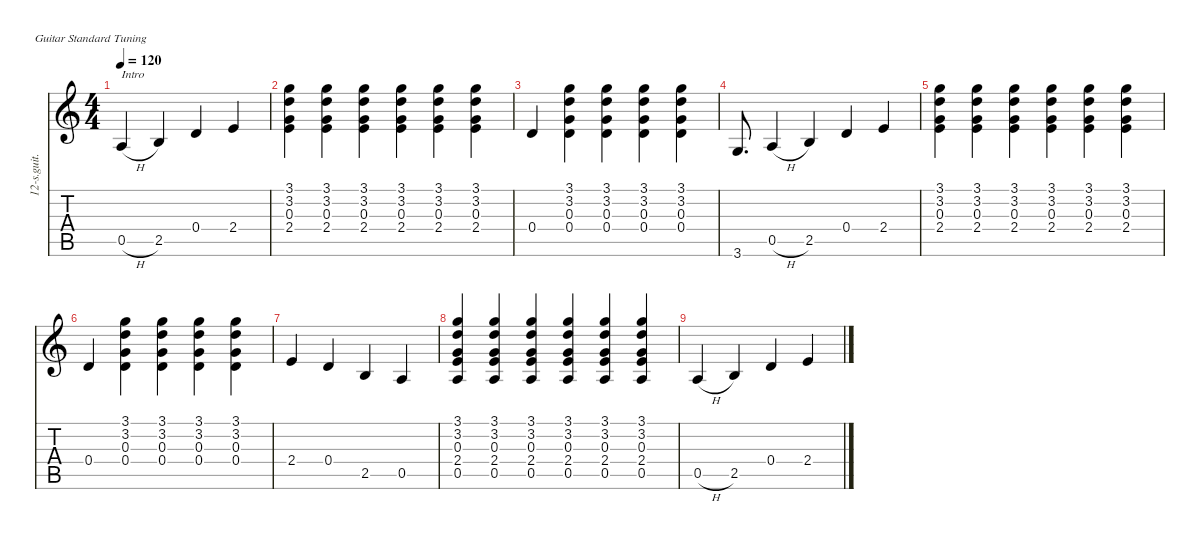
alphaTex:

\defaultSystemsLayout 4
\hideDynamics
\bracketExtendMode nobrackets
\otherSystemsTrackNameOrientation horizontal
\track ("12 St. Steel Guitar" "12-s.guit.") {instrument acousticguitarsteel}
\staff {score tabs}
\tuning (E4 B3 G3 D3 A2 E2)
\ts (4 4)
\tempo 120
\clef g2
\ks c
0.5{h}.4{txt "Intro" dy mf instrument acousticguitarsteel beam Up} 2.5.4{beam Up} 0.4.4{beam Up} 2.4.4{beam Up} |
(3.1 3.2 2.4 0.3).4{beam Down} (3.1 3.2 2.4 0.3).4{beam Down} (3.1 3.2 2.4 0.3).4{beam Down} (3.1 3.2 2.4 0.3).4{beam Down} (3.1 3.2 2.4 0.3).4{beam Down} (3.1 3.2 2.4 0.3).4{beam Down} |
0.4.4{beam Up} (3.1 3.2 0.4 0.3).4{beam Down} (3.1 3.2 0.4 0.3).4{beam Down} (3.1 3.2 0.4 0.3).4{beam Down} (3.1 3.2 0.4 0.3).4{beam Down} |
3.6.8{d beam Up} 0.5{h}.4{beam Up} 2.5.4{beam Up} 0.4.4{beam Up} 2.4.4{beam Up} |
(3.1 3.2 2.4 0.3).4{beam Down} (3.1 3.2 2.4 0.3).4{beam Down} (3.1 3.2 2.4 0.3).4{beam Down} (3.1 3.2 2.4 0.3).4{beam Down} (3.1 3.2 2.4 0.3).4{beam Down} (3.1 3.2 2.4 0.3).4{beam Down} |
0.4.4{beam Up} (3.1 3.2 0.4 0.3).4{beam Down} (3.1 3.2 0.4 0.3).4{beam Down} (3.1 3.2 0.4 0.3).4{beam Down} (3.1 3.2 0.4 0.3).4{beam Down} |
2.4.4{beam Up} 0.4.4{beam Up} 2.5.4{beam Up} 0.5.4{beam Up} |
(3.1 3.2 2.4 0.3 0.5).4{beam Up} (3.1 3.2 2.4 0.3 0.5).4{beam Up} (3.1 3.2 2.4 0.3 0.5).4{beam Up} (3.1 3.2 2.4 0.3 0.5).4{beam Up} (3.1 3.2 2.4 0.3 0.5).4{beam Up} (3.1 3.2 2.4 0.3 0.5).4{beam Up} |
0.5{h}.4{beam Up} 2.5.4{beam Up} 0.4.4{beam Up} 2.4.4{beam Up}
